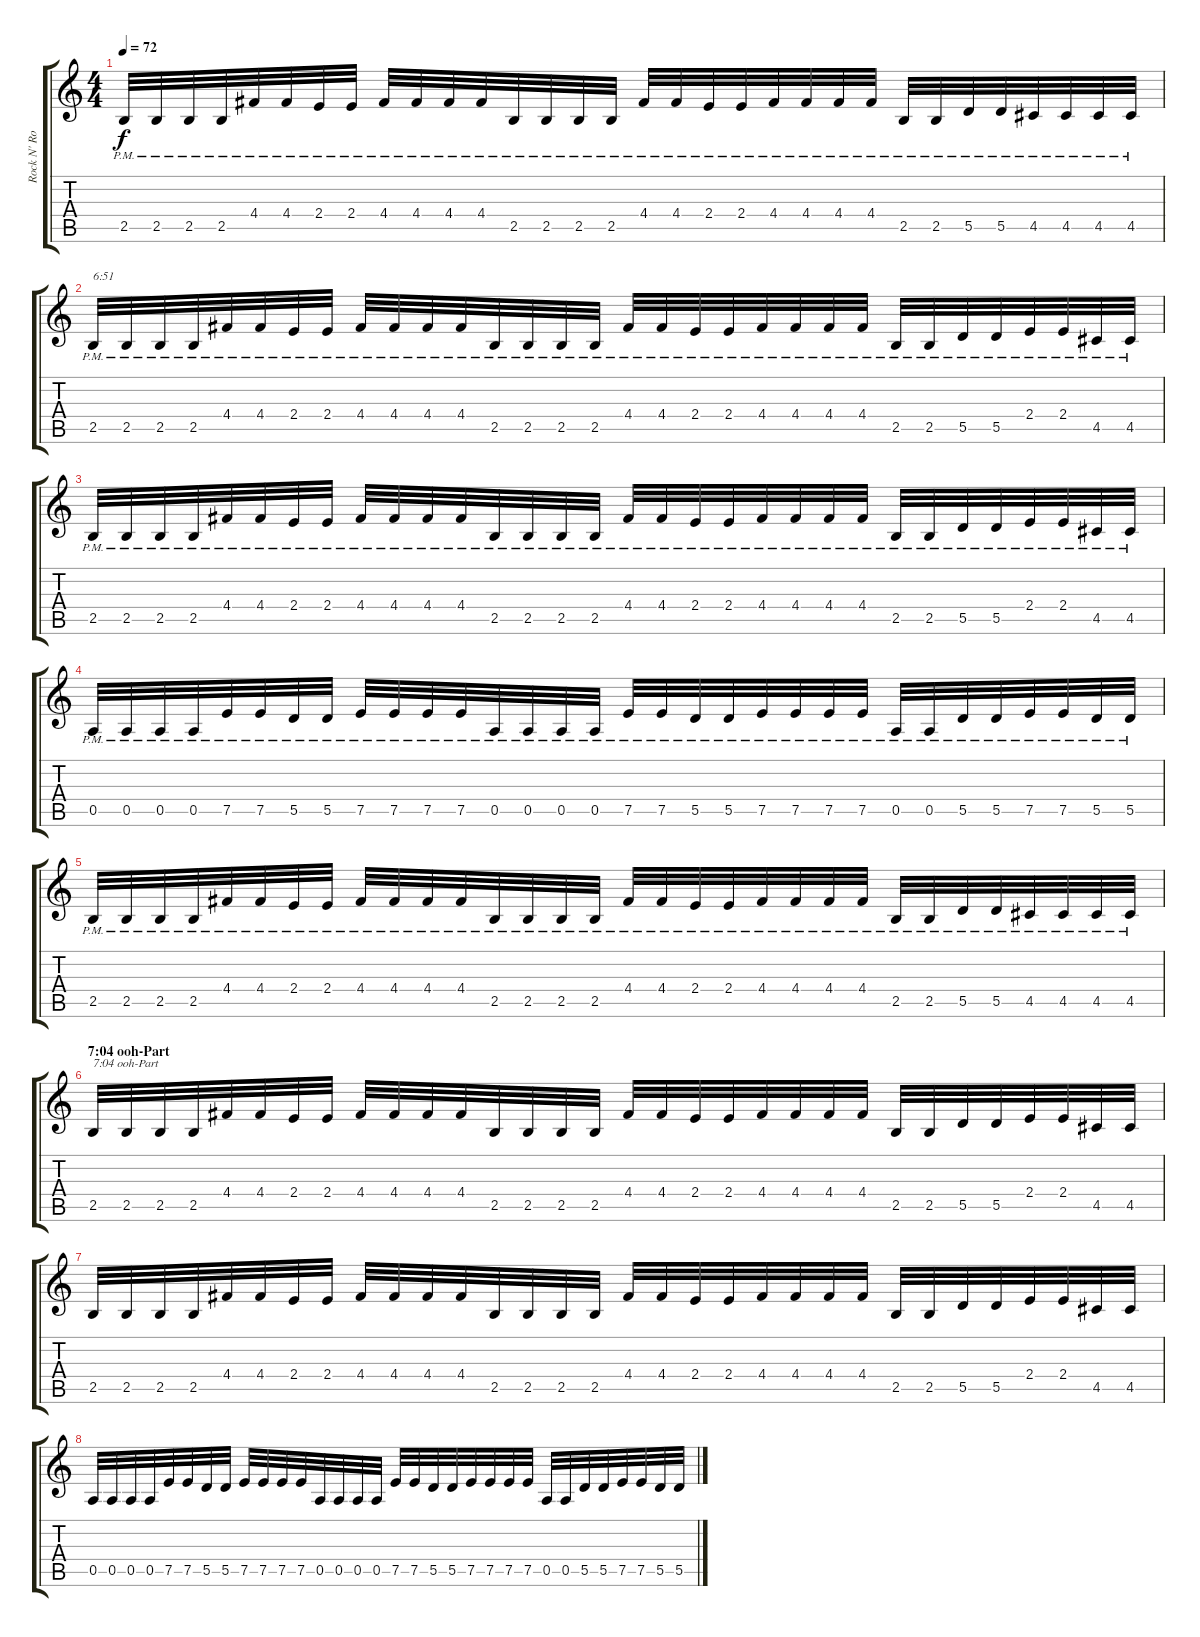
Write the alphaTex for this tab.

\track ("Rock N' Rolf (left)" "Rock N' Ro") {instrument distortionguitar}
\staff {score tabs}
\tuning (E4 B3 G3 D3 A2 E2) {hide}
\ts (4 4)
\tempo 72
\clef g2
\ks c
2.5{pm}.32{dy f} 2.5{pm}.32 2.5{pm}.32 2.5{pm}.32 4.4{pm}.32 4.4{pm}.32 2.4{pm}.32 2.4{pm}.32 4.4{pm}.32 4.4{pm}.32 4.4{pm}.32 4.4{pm}.32 2.5{pm}.32 2.5{pm}.32 2.5{pm}.32 2.5{pm}.32 4.4{pm}.32 4.4{pm}.32 2.4{pm}.32 2.4{pm}.32 4.4{pm}.32 4.4{pm}.32 4.4{pm}.32 4.4{pm}.32 2.5{pm}.32 2.5{pm}.32 5.5{pm}.32 5.5{pm}.32 4.5{pm}.32 4.5{pm}.32 4.5{pm}.32 4.5{pm}.32 |
2.5{pm}.32{txt "6:51"} 2.5{pm}.32 2.5{pm}.32 2.5{pm}.32 4.4{pm}.32 4.4{pm}.32 2.4{pm}.32 2.4{pm}.32 4.4{pm}.32 4.4{pm}.32 4.4{pm}.32 4.4{pm}.32 2.5{pm}.32 2.5{pm}.32 2.5{pm}.32 2.5{pm}.32 4.4{pm}.32 4.4{pm}.32 2.4{pm}.32 2.4{pm}.32 4.4{pm}.32 4.4{pm}.32 4.4{pm}.32 4.4{pm}.32 2.5{pm}.32 2.5{pm}.32 5.5{pm}.32 5.5{pm}.32 2.4{pm}.32 2.4{pm}.32 4.5{pm}.32 4.5{pm}.32 |
2.5{pm}.32 2.5{pm}.32 2.5{pm}.32 2.5{pm}.32 4.4{pm}.32 4.4{pm}.32 2.4{pm}.32 2.4{pm}.32 4.4{pm}.32 4.4{pm}.32 4.4{pm}.32 4.4{pm}.32 2.5{pm}.32 2.5{pm}.32 2.5{pm}.32 2.5{pm}.32 4.4{pm}.32 4.4{pm}.32 2.4{pm}.32 2.4{pm}.32 4.4{pm}.32 4.4{pm}.32 4.4{pm}.32 4.4{pm}.32 2.5{pm}.32 2.5{pm}.32 5.5{pm}.32 5.5{pm}.32 2.4{pm}.32 2.4{pm}.32 4.5{pm}.32 4.5{pm}.32 |
0.5{pm}.32 0.5{pm}.32 0.5{pm}.32 0.5{pm}.32 7.5{pm}.32 7.5{pm}.32 5.5{pm}.32 5.5{pm}.32 7.5{pm}.32 7.5{pm}.32 7.5{pm}.32 7.5{pm}.32 0.5{pm}.32 0.5{pm}.32 0.5{pm}.32 0.5{pm}.32 7.5{pm}.32 7.5{pm}.32 5.5{pm}.32 5.5{pm}.32 7.5{pm}.32 7.5{pm}.32 7.5{pm}.32 7.5{pm}.32 0.5{pm}.32 0.5{pm}.32 5.5{pm}.32 5.5{pm}.32 7.5{pm}.32 7.5{pm}.32 5.5{pm}.32 5.5{pm}.32 |
2.5{pm}.32 2.5{pm}.32 2.5{pm}.32 2.5{pm}.32 4.4{pm}.32 4.4{pm}.32 2.4{pm}.32 2.4{pm}.32 4.4{pm}.32 4.4{pm}.32 4.4{pm}.32 4.4{pm}.32 2.5{pm}.32 2.5{pm}.32 2.5{pm}.32 2.5{pm}.32 4.4{pm}.32 4.4{pm}.32 2.4{pm}.32 2.4{pm}.32 4.4{pm}.32 4.4{pm}.32 4.4{pm}.32 4.4{pm}.32 2.5{pm}.32 2.5{pm}.32 5.5{pm}.32 5.5{pm}.32 4.5{pm}.32 4.5{pm}.32 4.5{pm}.32 4.5{pm}.32 |
\section ("" "7:04 ooh-Part")
2.5.32{txt "7:04 ooh-Part"} 2.5.32 2.5.32 2.5.32 4.4.32 4.4.32 2.4.32 2.4.32 4.4.32 4.4.32 4.4.32 4.4.32 2.5.32 2.5.32 2.5.32 2.5.32 4.4.32 4.4.32 2.4.32 2.4.32 4.4.32 4.4.32 4.4.32 4.4.32 2.5.32 2.5.32 5.5.32 5.5.32 2.4.32 2.4.32 4.5.32 4.5.32 |
2.5.32 2.5.32 2.5.32 2.5.32 4.4.32 4.4.32 2.4.32 2.4.32 4.4.32 4.4.32 4.4.32 4.4.32 2.5.32 2.5.32 2.5.32 2.5.32 4.4.32 4.4.32 2.4.32 2.4.32 4.4.32 4.4.32 4.4.32 4.4.32 2.5.32 2.5.32 5.5.32 5.5.32 2.4.32 2.4.32 4.5.32 4.5.32 |
0.5.32 0.5.32 0.5.32 0.5.32 7.5.32 7.5.32 5.5.32 5.5.32 7.5.32 7.5.32 7.5.32 7.5.32 0.5.32 0.5.32 0.5.32 0.5.32 7.5.32 7.5.32 5.5.32 5.5.32 7.5.32 7.5.32 7.5.32 7.5.32 0.5.32 0.5.32 5.5.32 5.5.32 7.5.32 7.5.32 5.5.32 5.5.32
